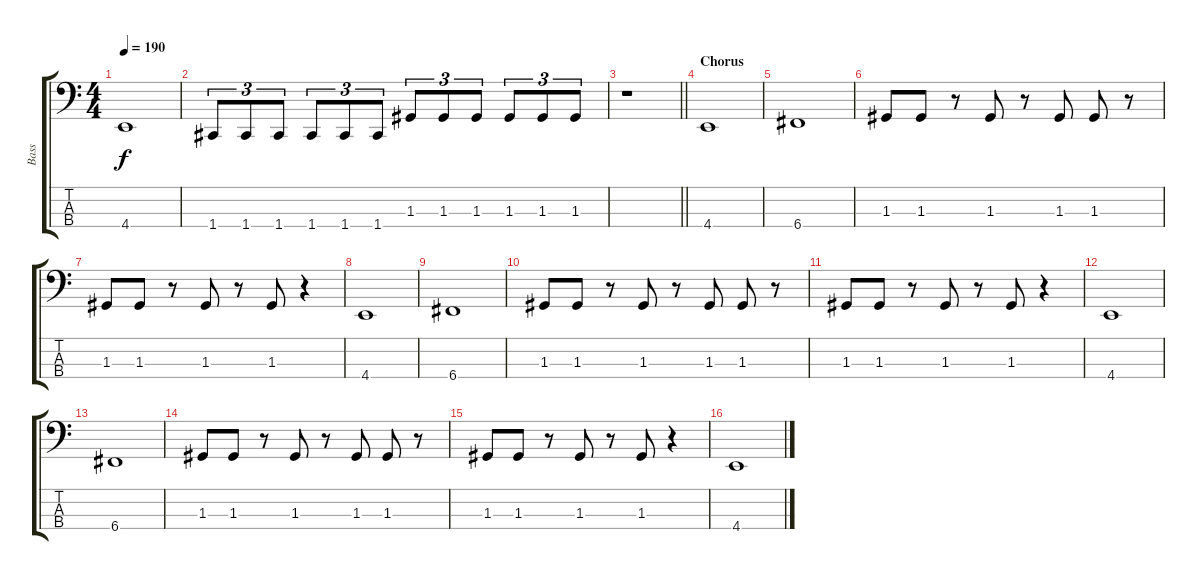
\track ("Bass" "Bass") {instrument electricbassfinger}
\staff {score tabs}
\tuning (F2 C2 G1 C1) {hide}
\ts (4 4)
\tempo 190
\clef f4
\ks c
4.4.1{dy f} |
1.4.8{tu (3 2)} 1.4.8{tu (3 2)} 1.4.8{tu (3 2)} 1.4.8{tu (3 2)} 1.4.8{tu (3 2)} 1.4.8{tu (3 2)} 1.3.8{tu (3 2)} 1.3.8{tu (3 2)} 1.3.8{tu (3 2)} 1.3.8{tu (3 2)} 1.3.8{tu (3 2)} 1.3.8{tu (3 2)} |
\barLineRight lightlight
r.1 |
\section ("" "Chorus")
4.4.1 |
6.4.1 |
1.3.8 1.3.8 r.8 1.3.8 r.8 1.3.8 1.3.8 r.8 |
1.3.8 1.3.8 r.8 1.3.8 r.8 1.3.8 r.4 |
4.4.1 |
6.4.1 |
1.3.8 1.3.8 r.8 1.3.8 r.8 1.3.8 1.3.8 r.8 |
1.3.8 1.3.8 r.8 1.3.8 r.8 1.3.8 r.4 |
4.4.1 |
6.4.1 |
1.3.8 1.3.8 r.8 1.3.8 r.8 1.3.8 1.3.8 r.8 |
1.3.8 1.3.8 r.8 1.3.8 r.8 1.3.8 r.4 |
4.4.1
